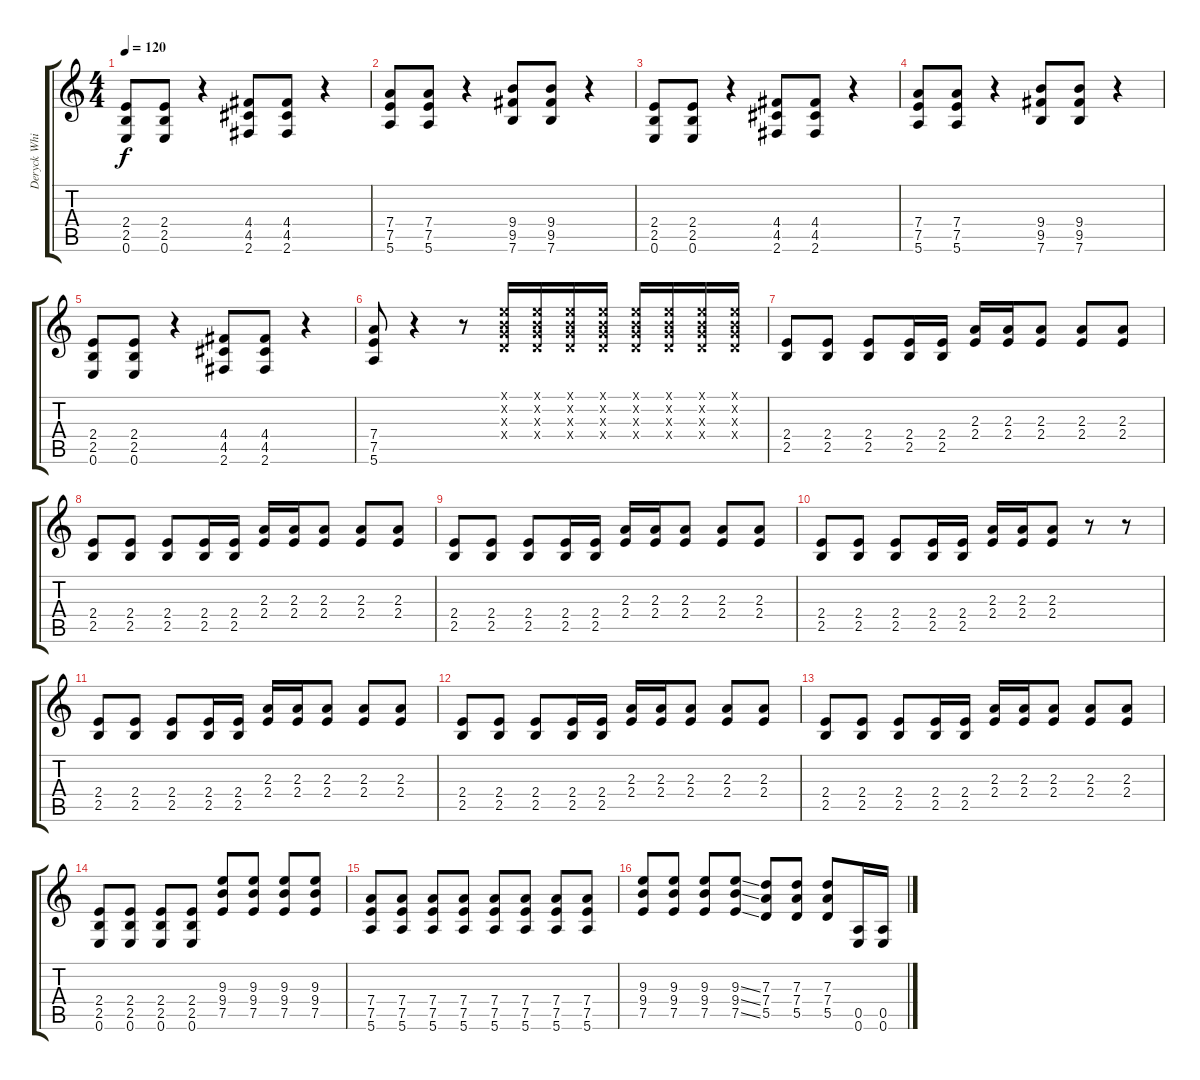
\track ("Deryck Whibley (BIZZY D.)" "Deryck Whi") {instrument distortionguitar}
\staff {score tabs}
\tuning (E4 B3 G3 D3 A2 E2) {hide}
\ts (4 4)
\tempo 120
\clef g2
\ks c
(2.4 2.5 0.6).8{dy f} (2.4 2.5 0.6).8 r.4 (4.4 4.5 2.6).8 (4.4 4.5 2.6).8 r.4 |
(7.4 7.5 5.6).8 (7.4 7.5 5.6).8 r.4 (9.4 9.5 7.6).8 (9.4 9.5 7.6).8 r.4 |
(2.4 2.5 0.6).8 (2.4 2.5 0.6).8 r.4 (4.4 4.5 2.6).8 (4.4 4.5 2.6).8 r.4 |
(7.4 7.5 5.6).8 (7.4 7.5 5.6).8 r.4 (9.4 9.5 7.6).8 (9.4 9.5 7.6).8 r.4 |
(2.4 2.5 0.6).8 (2.4 2.5 0.6).8 r.4 (4.4 4.5 2.6).8 (4.4 4.5 2.6).8 r.4 |
(7.4 7.5 5.6).8 r.4 r.8 (0.1{x} 0.2{x} 0.3{x} 0.4{x}).16 (0.1{x} 0.2{x} 0.3{x} 0.4{x}).16 (0.1{x} 0.2{x} 0.3{x} 0.4{x}).16 (0.1{x} 0.2{x} 0.3{x} 0.4{x}).16 (0.1{x} 0.2{x} 0.3{x} 0.4{x}).16 (0.1{x} 0.2{x} 0.3{x} 0.4{x}).16 (0.1{x} 0.2{x} 0.3{x} 0.4{x}).16 (0.1{x} 0.2{x} 0.3{x} 0.4{x}).16 |
(2.4 2.5).8 (2.4 2.5).8 (2.4 2.5).8 (2.4 2.5).16 (2.4 2.5).16 (2.3 2.4).16 (2.3 2.4).16 (2.3 2.4).8 (2.3 2.4).8 (2.3 2.4).8 |
(2.4 2.5).8 (2.4 2.5).8 (2.4 2.5).8 (2.4 2.5).16 (2.4 2.5).16 (2.3 2.4).16 (2.3 2.4).16 (2.3 2.4).8 (2.3 2.4).8 (2.3 2.4).8 |
(2.4 2.5).8 (2.4 2.5).8 (2.4 2.5).8 (2.4 2.5).16 (2.4 2.5).16 (2.3 2.4).16 (2.3 2.4).16 (2.3 2.4).8 (2.3 2.4).8 (2.3 2.4).8 |
(2.4 2.5).8 (2.4 2.5).8 (2.4 2.5).8 (2.4 2.5).16 (2.4 2.5).16 (2.3 2.4).16 (2.3 2.4).16 (2.3 2.4).8 r.8 r.8 |
(2.4 2.5).8 (2.4 2.5).8 (2.4 2.5).8 (2.4 2.5).16 (2.4 2.5).16 (2.3 2.4).16 (2.3 2.4).16 (2.3 2.4).8 (2.3 2.4).8 (2.3 2.4).8 |
(2.4 2.5).8 (2.4 2.5).8 (2.4 2.5).8 (2.4 2.5).16 (2.4 2.5).16 (2.3 2.4).16 (2.3 2.4).16 (2.3 2.4).8 (2.3 2.4).8 (2.3 2.4).8 |
(2.4 2.5).8 (2.4 2.5).8 (2.4 2.5).8 (2.4 2.5).16 (2.4 2.5).16 (2.3 2.4).16 (2.3 2.4).16 (2.3 2.4).8 (2.3 2.4).8 (2.3 2.4).8 |
(2.4 2.5 0.6).8 (2.4 2.5 0.6).8 (2.4 2.5 0.6).8 (2.4 2.5 0.6).8 (9.3 9.4 7.5).8 (9.3 9.4 7.5).8 (9.3 9.4 7.5).8 (9.3 9.4 7.5).8 |
(7.4 7.5 5.6).8 (7.4 7.5 5.6).8 (7.4 7.5 5.6).8 (7.4 7.5 5.6).8 (7.4 7.5 5.6).8 (7.4 7.5 5.6).8 (7.4 7.5 5.6).8 (7.4 7.5 5.6).8 |
(9.3 9.4 7.5).8 (9.3 9.4 7.5).8 (9.3 9.4 7.5).8 (9.3{ss} 9.4{ss} 7.5{ss}).8 (7.3 7.4 5.5).8 (7.3 7.4 5.5).8 (7.3 7.4 5.5).8 (0.5 0.6).16 (0.5 0.6).16
